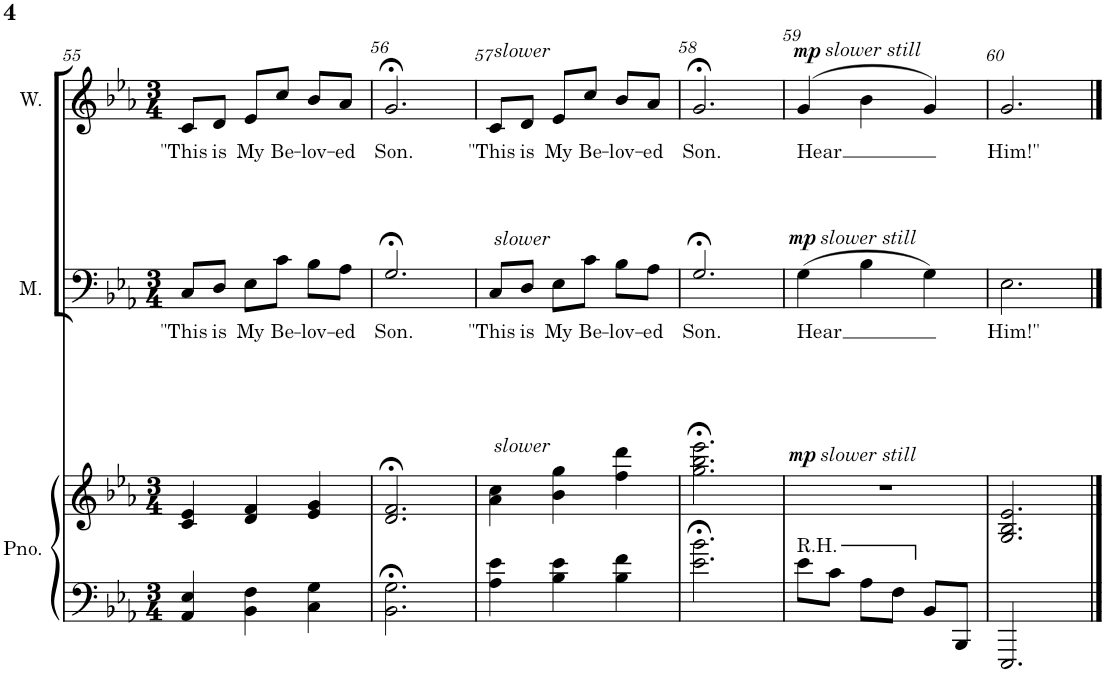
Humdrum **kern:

**kern	**kern	**dynam	**kern	**text	**dynam	**kern	**text	**dynam
*part3	*part3	*part3	*part2	*part2	*part2	*part1	*part1	*part1
*staff4	*staff3	*staff3/4	*staff2	*staff2	*staff2	*staff1	*staff1	*staff1
*I"Piano	*	*	*I"Men	*	*	*I"Women	*	*
*I'Pno.	*	*	*I'M.	*	*	*I'W.	*	*
!!LO:PB:g=z
*clefF4	*clefG2	*	*clefF4	*	*	*clefG2	*	*
*k[b-e-a-]	*k[b-e-a-]	*	*k[b-e-a-]	*	*	*k[b-e-a-]	*	*
*M3/4	*M3/4	*	*M3/4	*	*	*M3/4	*	*
=55	=55	=55	=55	=55	=55	=55	=55	=55
!	!	!	!	!LO:LY:b	!	!	!LO:LY:b	!
4AA-/ 4E-/	4c/ 4e-/	.	8C/L	"This	.	8c/L	"This	.
!	!	!	!	!LO:LY:b	!	!	!LO:LY:b	!
.	.	.	8D/J	is	.	8d/J	is	.
!	!	!	!	!LO:LY:b	!	!	!LO:LY:b	!
4BB-\ 4F\	4d/ 4f/	.	8E-\L	My	.	8e-/L	My	.
!	!	!	!	!LO:LY:b	!	!	!LO:LY:b	!
.	.	.	8c\J	Be-	.	8cc/J	Be-	.
!	!	!	!	!LO:LY:b	!	!	!LO:LY:b	!
4C\ 4G\	4e-/ 4g/	.	8B-\L	-lov-	.	8b-/L	-lov-	.
!	!	!	!	!LO:LY:b	!	!	!LO:LY:b	!
.	.	.	8A-\J	-ed	.	8a-/J	-ed	.
=56	=56	=56	=56	=56	=56	=56	=56	=56
!	!	!	!	!LO:LY:b	!	!	!LO:LY:b	!
2.BB-\;< 2.G\;<	2.d/;< 2.f/;<	.	2.G;</	Son.	.	2.g;</	Son.	.
=57	=57	=57	=57	=57	=57	=57	=57	=57
!	!	!	!	!	!	!LO:TX:a:i:t=slower	!	!
!	!	!	!LO:TX:a:i:t=slower	!	!	!	!	!
!	!LO:TX:a:i:t=slower	!	!	!	!	!	!	!
!	!	!	!	!LO:LY:b	!	!	!LO:LY:b	!
4A-\ 4e-\	4a-\ 4cc\	.	8C/L	"This	.	8c/L	"This	.
!	!	!	!	!LO:LY:b	!	!	!LO:LY:b	!
.	.	.	8D/J	is	.	8d/J	is	.
!	!	!	!	!LO:LY:b	!	!	!LO:LY:b	!
4B-\ 4e-\	4b-\ 4gg\	.	8E-\L	My	.	8e-/L	My	.
!	!	!	!	!LO:LY:b	!	!	!LO:LY:b	!
.	.	.	8c\J	Be-	.	8cc/J	Be-	.
!	!	!	!	!LO:LY:b	!	!	!LO:LY:b	!
4B-\ 4f\	4ff\ 4ddd\	.	8B-\L	-lov-	.	8b-/L	-lov-	.
!	!	!	!	!LO:LY:b	!	!	!LO:LY:b	!
.	.	.	8A-\J	-ed	.	8a-/J	-ed	.
=58	=58	=58	=58	=58	=58	=58	=58	=58
!	!	!	!	!LO:LY:b	!	!	!LO:LY:b	!
2.e-\;< 2.b-\;<	2.gg\;< 2.bb-\;< 2.eee-\;<	.	2.G;</	Son.	.	2.g;</	Son.	.
=59	=59	=59	=59	=59	=59	=59	=59	=59
!	!	!	!	!	!	!LO:TX:a:i:t=slower still	!	!
!	!	!	!LO:TX:a:i:t=slower still	!	!	!	!	!
!	!LO:TX:a:i:t=slower still	!	!	!	!	!	!	!
!LO:TX:a:t=R.H.	!	!	!	!	!	!	!	!
!	!	!LO:DY:a	!	!LO:LY:b	!LO:DY:a	!	!LO:LY:b	!LO:DY:a
8e-\L	2.r	mp	(4G\	Hear	mp	(4g/	Hear	mp
8c\J	.	.	.	.	.	.	.	.
8A-\L	.	.	4B-\	.	.	4b-\	.	.
8F\J	.	.	.	.	.	.	.	.
8BB-/L	.	.	4G\)	.	.	4g/)	.	.
8BBB-/J	.	.	.	.	.	.	.	.
=60	=60	=60	=60	=60	=60	=60	=60	=60
!	!	!	!	!LO:LY:b	!	!	!LO:LY:b	!
2.EEE-/	2.G/ 2.B-/ 2.e-/	.	2.E-\	Him!"	.	2.g/	Him!"	.
==	==	==	==	==	==	==	==	==
*-	*-	*-	*-	*-	*-	*-	*-	*-
